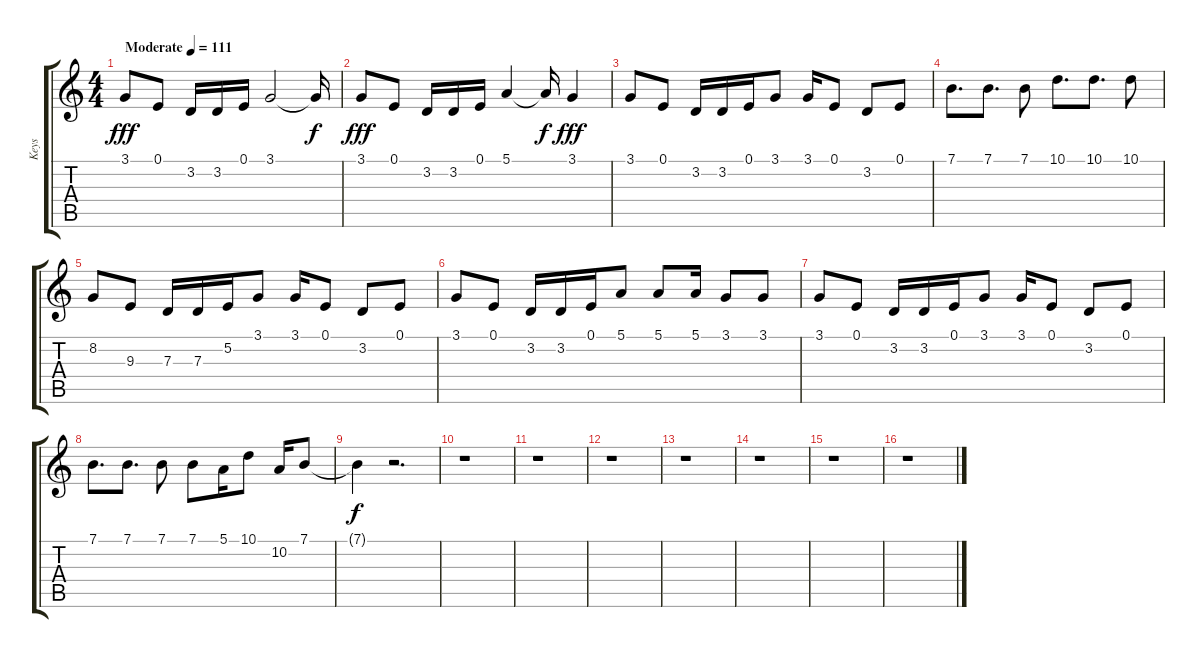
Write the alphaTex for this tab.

\track ("Keys" "Keys") {instrument pizzicatostrings}
\staff {score tabs}
\tuning (E4 B3 G3 D3 A2 E2) {hide}
\ts (4 4)
\tempo (111 "Moderate")
\clef g2
\ks c
3.1.8{dy fff instrument pizzicatostrings} 0.1.8 3.2.16 3.2.16 0.1.16 3.1.2 3.1{t}.16{dy f} |
3.1.8{dy fff} 0.1.8 3.2.16 3.2.16 0.1.16 5.1.4 5.1{t}.16{dy f} 3.1.4{dy fff} |
3.1.8 0.1.8 3.2.16 3.2.16 0.1.16 3.1.8 3.1.16 0.1.8 3.2.8 0.1.8 |
7.1.8{d} 7.1.8{d} 7.1.8 10.1.8{d} 10.1.8{d} 10.1.8 |
8.2.8 9.3.8 7.3.16 7.3.16 5.2.16 3.1.8 3.1.16 0.1.8 3.2.8 0.1.8 |
3.1.8 0.1.8 3.2.16 3.2.16 0.1.16 5.1.8 5.1.8 5.1.16 3.1.8 3.1.8 |
3.1.8 0.1.8 3.2.16 3.2.16 0.1.16 3.1.8 3.1.16 0.1.8 3.2.8 0.1.8 |
7.1.8{d} 7.1.8{d} 7.1.8 7.1.8 5.1.16 10.1.8 10.2.16 7.1.8 |
7.1{t}.4{dy f} r.2{d} |
r.1 |
r.1 |
r.1 |
r.1 |
r.1 |
r.1 |
r.1
